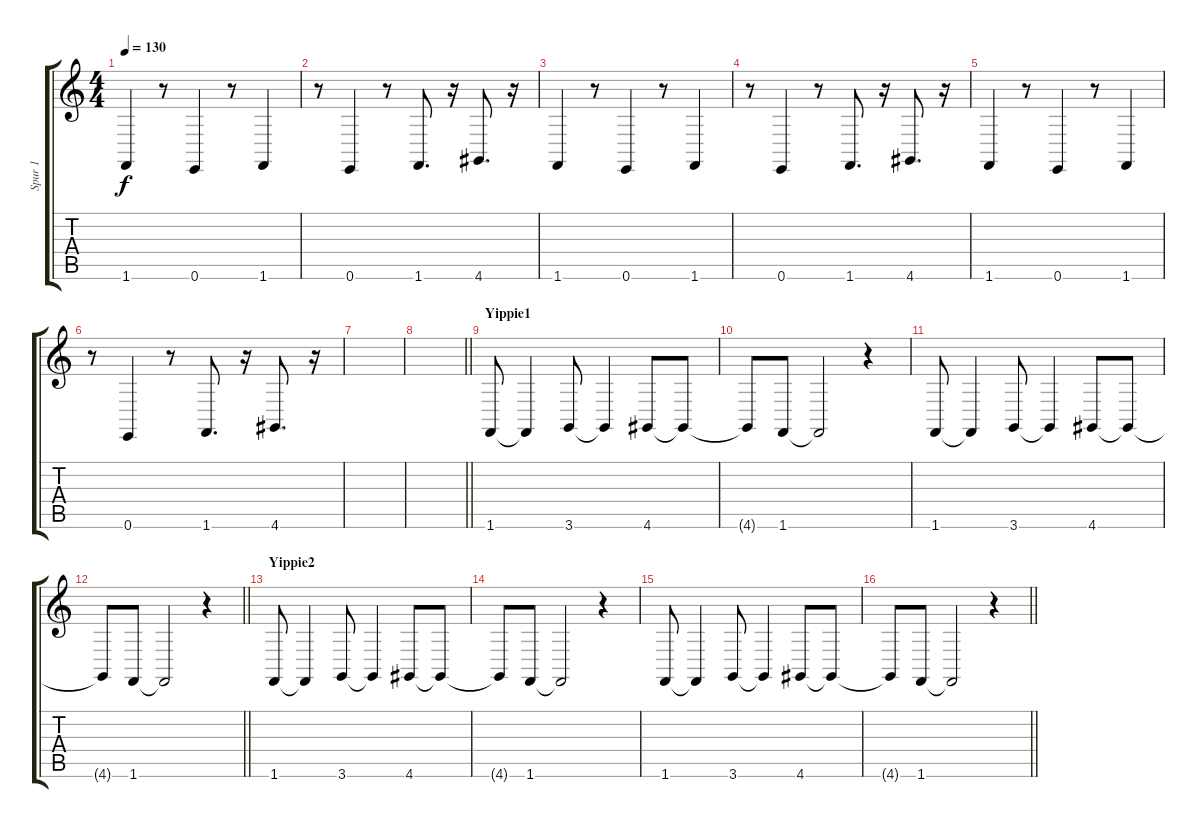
\track ("Spur 1" "Spur 1") {instrument lead2sawtooth}
\staff {score tabs}
\tuning (E4 B3 G3 D3 A2 E2) {hide}
\ts (4 4)
\tempo 130
\clef g2
\ks c
1.6.4{dy f balance 0} r.8 0.6.4 r.8 1.6.4 |
r.8 0.6.4 r.8 1.6.8{d} r.16 4.6.8{d} r.16 |
1.6.4{balance 16} r.8 0.6.4 r.8 1.6.4 |
r.8 0.6.4 r.8 1.6.8{d} r.16 4.6.8{d} r.16 |
1.6.4{balance 0} r.8 0.6.4 r.8 1.6.4 |
r.8 0.6.4 r.8 1.6.8{d} r.16 4.6.8{d} r.16 |
|
\barLineRight lightlight
|
\section ("" "Yippie1")
1.6.8{balance 0} 1.6{t}.4 3.6.8 3.6{t}.4 4.6.8 4.6{t}.8 |
4.6{t}.8 1.6.8 1.6{t}.2 r.4 |
1.6.8{balance 16} 1.6{t}.4 3.6.8 3.6{t}.4 4.6.8 4.6{t}.8 |
\barLineRight lightlight
4.6{t}.8 1.6.8 1.6{t}.2 r.4 |
\section ("" "Yippie2")
1.6.8{balance 0} 1.6{t}.4 3.6.8 3.6{t}.4 4.6.8 4.6{t}.8 |
4.6{t}.8 1.6.8 1.6{t}.2 r.4 |
1.6.8{balance 16} 1.6{t}.4 3.6.8 3.6{t}.4 4.6.8 4.6{t}.8 |
\barLineRight lightlight
4.6{t}.8 1.6.8 1.6{t}.2 r.4
